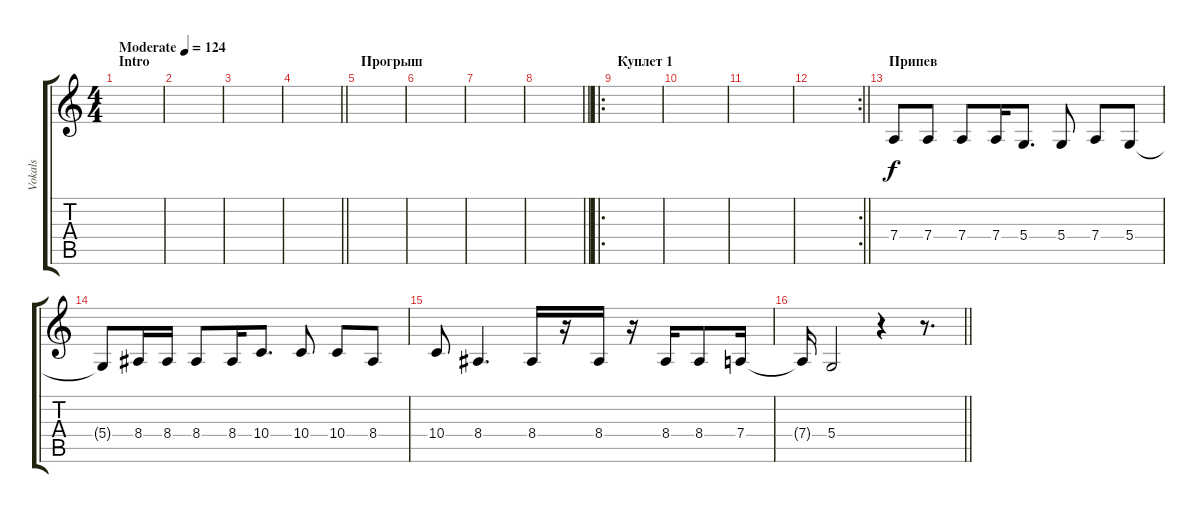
\track ("Vokals" "Vokals") {instrument electricgrandpiano}
\staff {score tabs}
\tuning (E4 B3 G3 D3 A2 E2) {hide}
\ts (4 4)
\section ("" "Intro")
\tempo (124 "Moderate")
\clef g2
\ks c
|
|
|
\barLineRight lightlight
|
\section ("" "Прогрыш")
|
|
|
\barLineRight lightlight
|
\ro
\section ("" "Куплет 1")
|
|
|
\rc 2
\barLineRight lightlight
|
\section ("" "Припев")
7.4.8 7.4.8 7.4.8 7.4.16 5.4.8{d} 5.4.8 7.4.8 5.4.8 |
5.4{t}.8 8.4.16 8.4.16 8.4.8 8.4.16 10.4.8{d} 10.4.8 10.4.8 8.4.8 |
10.4.8 8.4.4{d} 8.4.16 r.16 8.4.16 r.16 8.4.16 8.4.8 7.4.16 |
\barLineRight lightlight
7.4{t}.16 5.4.2 r.4 r.8{d}
